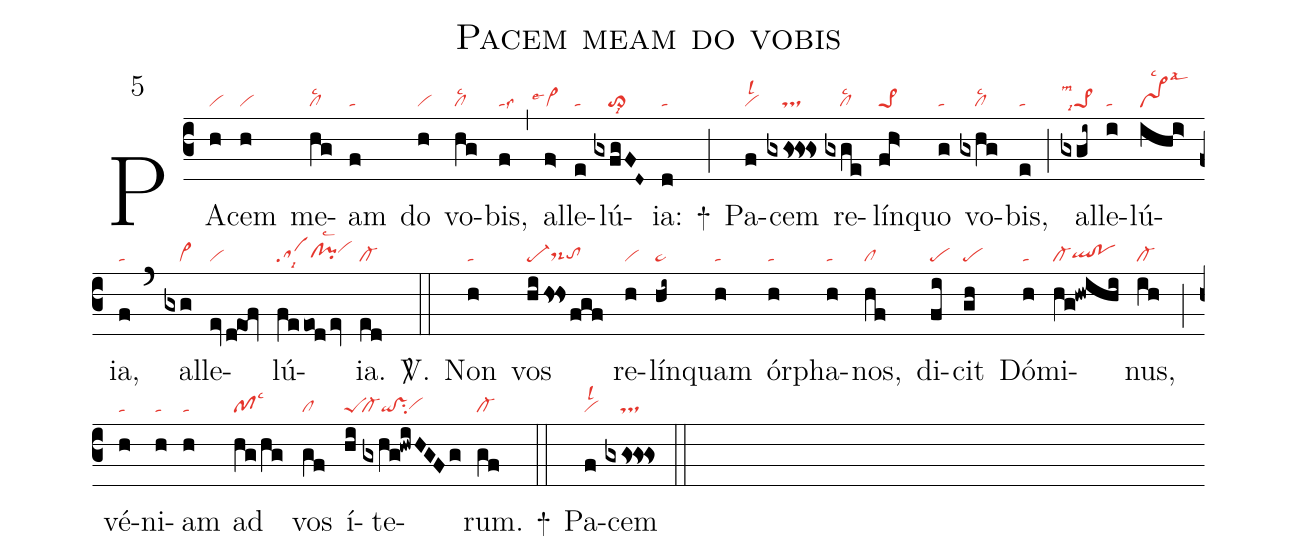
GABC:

name: Pacem meam do vobis;
mode: 5;
nabc-lines: 1;
%%
(c3)
PA(h|vi)cem(h|vi) me(hg|cllsc2)am(f|ta) do(h|vi) vo(hg|cllsc2)bis,(f|talss3) (,)
al(f>|```vi>lse4)le(e|ta)lú(gxfgFD~|////to>lsi8)ia:(d|ta) +(;)
Pa(f|vilsl2)cem(gxgs!gs!gs|////ts) re(gxge|////cllsc2)lín(fh>|pe>1)quo(g|ta) vo(gxhg|////cllsc2)bis,(e|ta) (;)
al(gxgi~|pe>1lsm1lsi7)le(i|ta)lú(ihi>|vs>lsc2lsal3)ia,(f|ta) (`)
al(gxg|////vi>)le(ev/d!eof|vi)lú(feeod/ev|salsi8clhg!pihglsc2vihi)ia.(ed|cl-) <sp>V/</sp>.(::)
Non(h|ta) vos(hihs!hsfgf|pe-ds-hgtohg) re(h|vi)lín(hi~|ta>)quam(h|ta) ór(h|ta)pha(h|ta)nos,(hf|cl) di(fi|pe)cit(gh|pe) Dó(h|ta)mi(hg!hwihi|cl-qlhg!pohg)nus,(ih|cl-) (;)
vé(h|ta)ni(h|ta)am(h|ta) ad(hg/hg|pflsc3) vos(gf|cl) í(hi|peS)te(gxhg!hwiHGFg|cl-qi!vssu2vihg)rum.(gf|cl-) +(::)
Pa(f|vilsl2)cem(gxgs!gs!gs|////ts) (::)
